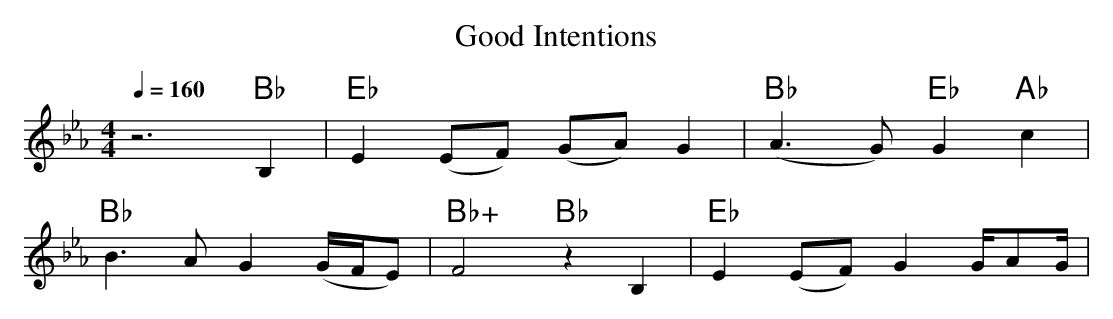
X:1
T:Good Intentions
M:4/4
L:1/4
Q:1/4=160
K:Eb
 z3  "Bb"  B,   |   "Eb" E (E/F/) (G/A/) G |  "Bb" (A3/2 G/ )  "Eb" G "Ab" c  |
 "Bb"  B3/2  A/  G (G/4F/4E/2)  | "Bb+" F2  "Bb" z  B,  | "Eb" E (E/F/) G G/4A/2G/4 |
